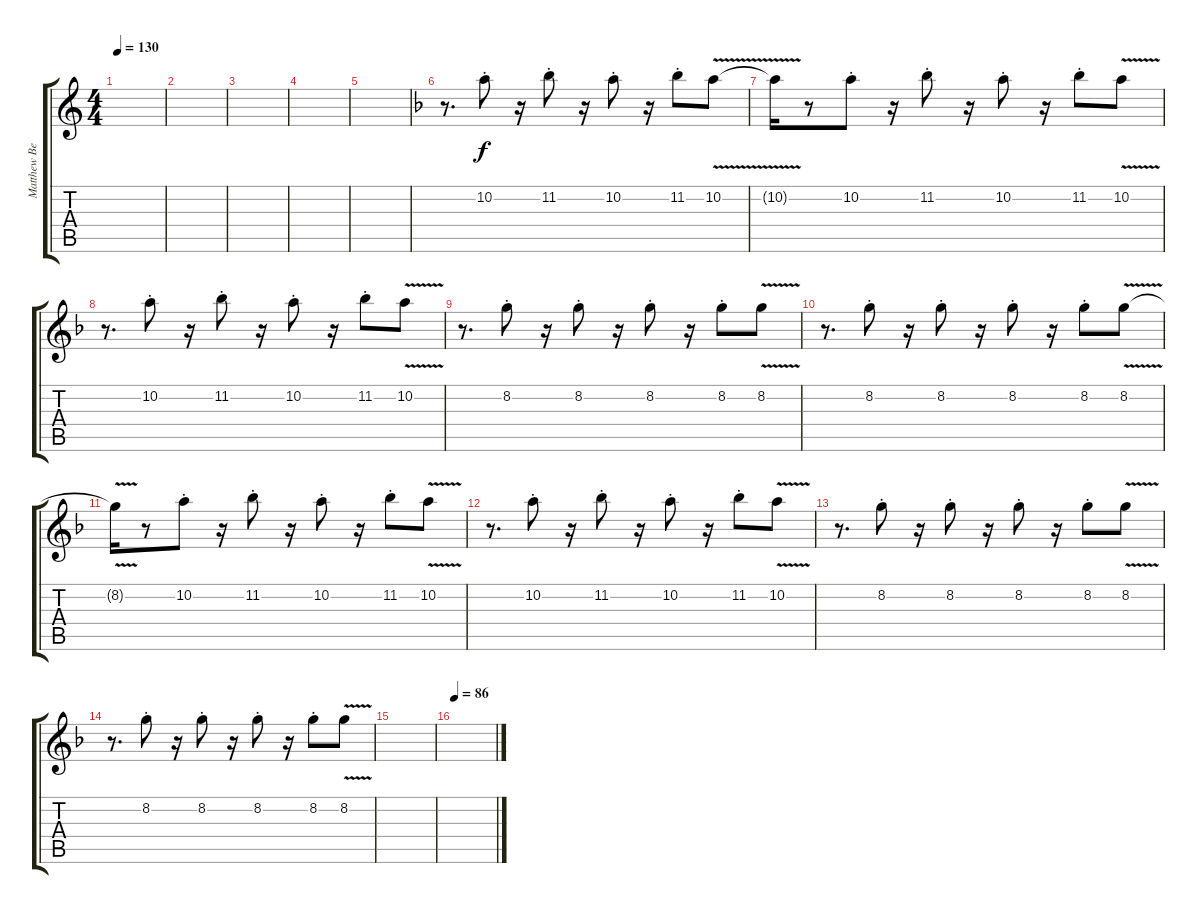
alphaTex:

\track ("Matthew Bellamy 2" "Matthew Be") {instrument distortionguitar}
\staff {score tabs}
\tuning (E4 B3 G3 D3 A2 E2) {hide}
\ts (4 4)
\tempo 130
\clef g2
\ks c
|
|
|
|
|
\ks f
r.8{d} 10.2{st}.8 r.16 11.2{st}.8 r.16 10.2{st}.8 r.16 11.2{st}.8 10.2{v}.8 |
10.2{v t}.16 r.8 10.2{st}.8 r.16 11.2{st}.8 r.16 10.2{st}.8 r.16 11.2{st}.8 10.2{v}.8 |
r.8{d} 10.2{st}.8 r.16 11.2{st}.8 r.16 10.2{st}.8 r.16 11.2{st}.8 10.2{v}.8 |
r.8{d} 8.2{st}.8 r.16 8.2{st}.8 r.16 8.2{st}.8 r.16 8.2{st}.8 8.2{v}.8 |
r.8{d} 8.2{st}.8 r.16 8.2{st}.8 r.16 8.2{st}.8 r.16 8.2{st}.8 8.2{v}.8 |
8.2{v t}.16 r.8 10.2{st}.8 r.16 11.2{st}.8 r.16 10.2{st}.8 r.16 11.2{st}.8 10.2{v}.8 |
r.8{d} 10.2{st}.8 r.16 11.2{st}.8 r.16 10.2{st}.8 r.16 11.2{st}.8 10.2{v}.8 |
r.8{d} 8.2{st}.8 r.16 8.2{st}.8 r.16 8.2{st}.8 r.16 8.2{st}.8 8.2{v}.8 |
r.8{d} 8.2{st}.8 r.16 8.2{st}.8 r.16 8.2{st}.8 r.16 8.2{st}.8 8.2{v}.8 |
|
\tempo 86
